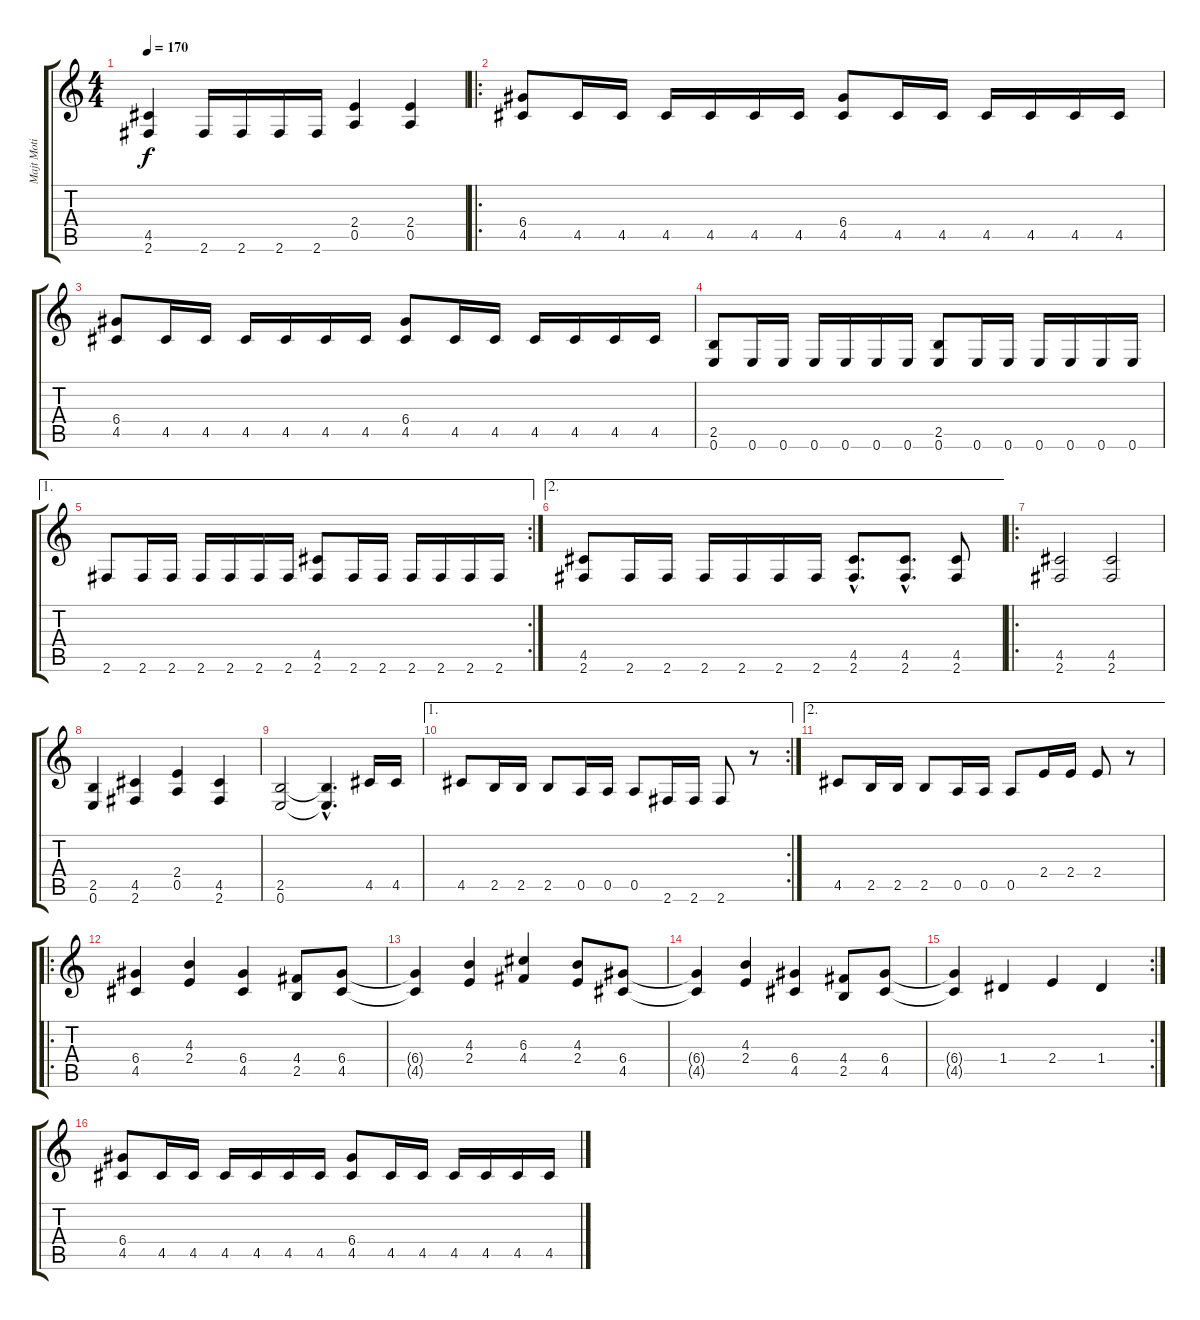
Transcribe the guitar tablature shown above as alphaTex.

\track ("Majt Moti (guitar)" "Majt Moti ") {instrument overdrivenguitar}
\staff {score tabs}
\tuning (E4 B3 G3 D3 A2 E2) {hide}
\ts (4 4)
\tempo 170
\clef g2
\ks c
(4.5 2.6).4{dy f} 2.6.16 2.6.16 2.6.16 2.6.16 (2.4 0.5).4 (2.4 0.5).4 |
\ro
(6.4 4.5).8 4.5.16 4.5.16 4.5.16 4.5.16 4.5.16 4.5.16 (6.4 4.5).8 4.5.16 4.5.16 4.5.16 4.5.16 4.5.16 4.5.16 |
(6.4 4.5).8 4.5.16 4.5.16 4.5.16 4.5.16 4.5.16 4.5.16 (6.4 4.5).8 4.5.16 4.5.16 4.5.16 4.5.16 4.5.16 4.5.16 |
(2.5 0.6).8 0.6.16 0.6.16 0.6.16 0.6.16 0.6.16 0.6.16 (2.5 0.6).8 0.6.16 0.6.16 0.6.16 0.6.16 0.6.16 0.6.16 |
\ae 1
\rc 2
2.6.8 2.6.16 2.6.16 2.6.16 2.6.16 2.6.16 2.6.16 (4.5 2.6).8 2.6.16 2.6.16 2.6.16 2.6.16 2.6.16 2.6.16 |
\ae 2
(4.5 2.6).8 2.6.16 2.6.16 2.6.16 2.6.16 2.6.16 2.6.16 (4.5{hac} 2.6{hac}).8{d} (4.5{hac} 2.6{hac}).8{d} (4.5 2.6).8 |
\ro
(4.5 2.6).2 (4.5 2.6).2 |
(2.5 0.6).4 (4.5 2.6).4 (2.4 0.5).4 (4.5 2.6).4 |
(2.5 0.6).2 (2.5{hac t} 0.6{hac t}).4{d} 4.5.16 4.5.16 |
\ae 1
\rc 2
4.5.8 2.5.16 2.5.16 2.5.8 0.5.16 0.5.16 0.5.8 2.6.16 2.6.16 2.6.8 r.8 |
\ae 2
4.5.8 2.5.16 2.5.16 2.5.8 0.5.16 0.5.16 0.5.8 2.4.16 2.4.16 2.4.8 r.8 |
\ro
(6.4 4.5).4 (4.3 2.4).4 (6.4 4.5).4 (4.4 2.5).8 (6.4 4.5).8 |
(6.4{t} 4.5{t}).4 (4.3 2.4).4 (6.3 4.4).4 (4.3 2.4).8 (6.4 4.5).8 |
(6.4{t} 4.5{t}).4 (4.3 2.4).4 (6.4 4.5).4 (4.4 2.5).8 (6.4 4.5).8 |
\rc 2
(6.4{t} 4.5{t}).4 1.4.4 2.4.4 1.4.4 |
(6.4 4.5).8 4.5.16 4.5.16 4.5.16 4.5.16 4.5.16 4.5.16 (6.4 4.5).8 4.5.16 4.5.16 4.5.16 4.5.16 4.5.16 4.5.16
